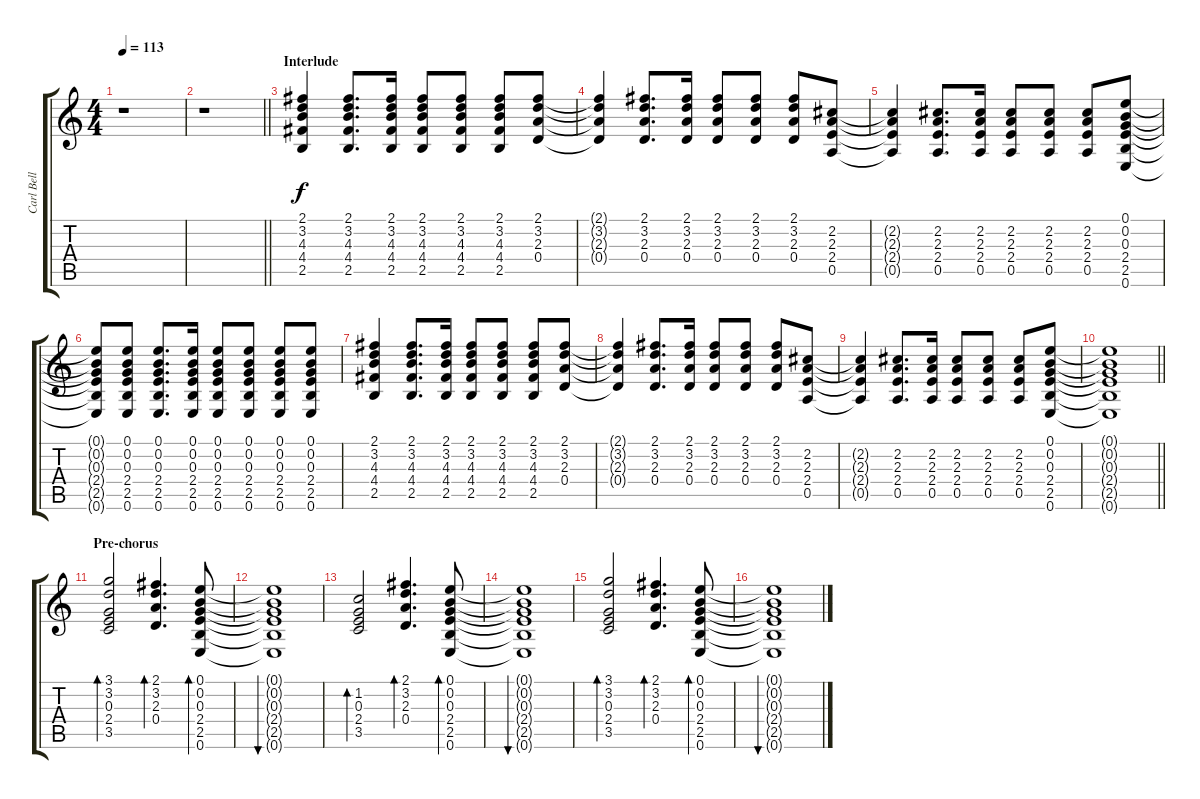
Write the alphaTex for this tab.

\track ("Carl Bell (Rhythm Guitar)" "Carl Bell ") {instrument acousticguitarsteel}
\staff {score tabs}
\tuning (E4 B3 G3 D3 A2 E2) {hide}
\ts (4 4)
\tempo 113
\clef g2
\ks c
r.1{dy f} |
\barLineRight lightlight
r.1 |
\section ("" "Interlude")
(2.1 3.2 4.3 4.4 2.5).4{volume 13 instrument acousticguitarsteel} (2.1 3.2 4.3 4.4 2.5).8{d} (2.1 3.2 4.3 4.4 2.5).16 (2.1 3.2 4.3 4.4 2.5).8 (2.1 3.2 4.3 4.4 2.5).8 (2.1 3.2 4.3 4.4 2.5).8 (2.1 3.2 2.3 0.4).8 |
(2.1{t} 3.2{t} 2.3{t} 0.4{t}).4 (2.1 3.2 2.3 0.4).8{d} (2.1 3.2 2.3 0.4).16 (2.1 3.2 2.3 0.4).8 (2.1 3.2 2.3 0.4).8 (2.1 3.2 2.3 0.4).8 (2.2 2.3 2.4 0.5).8 |
(2.2{t} 2.3{t} 2.4{t} 0.5{t}).4 (2.2 2.3 2.4 0.5).8{d} (2.2 2.3 2.4 0.5).16 (2.2 2.3 2.4 0.5).8 (2.2 2.3 2.4 0.5).8 (2.2 2.3 2.4 0.5).8 (0.1 0.2 0.3 2.4 2.5 0.6).8 |
(0.1{t} 0.2{t} 0.3{t} 2.4{t} 2.5{t} 0.6{t}).8 (0.1 0.2 0.3 2.4 2.5 0.6).8 (0.1 0.2 0.3 2.4 2.5 0.6).8{d} (0.1 0.2 0.3 2.4 2.5 0.6).16 (0.1 0.2 0.3 2.4 2.5 0.6).8 (0.1 0.2 0.3 2.4 2.5 0.6).8 (0.1 0.2 0.3 2.4 2.5 0.6).8 (0.1 0.2 0.3 2.4 2.5 0.6).8 |
(2.1 3.2 4.3 4.4 2.5).4 (2.1 3.2 4.3 4.4 2.5).8{d} (2.1 3.2 4.3 4.4 2.5).16 (2.1 3.2 4.3 4.4 2.5).8 (2.1 3.2 4.3 4.4 2.5).8 (2.1 3.2 4.3 4.4 2.5).8 (2.1 3.2 2.3 0.4).8 |
(2.1{t} 3.2{t} 2.3{t} 0.4{t}).4 (2.1 3.2 2.3 0.4).8{d} (2.1 3.2 2.3 0.4).16 (2.1 3.2 2.3 0.4).8 (2.1 3.2 2.3 0.4).8 (2.1 3.2 2.3 0.4).8 (2.2 2.3 2.4 0.5).8 |
(2.2{t} 2.3{t} 2.4{t} 0.5{t}).4 (2.2 2.3 2.4 0.5).8{d} (2.2 2.3 2.4 0.5).16 (2.2 2.3 2.4 0.5).8 (2.2 2.3 2.4 0.5).8 (2.2 2.3 2.4 0.5).8 (0.1 0.2 0.3 2.4 2.5 0.6).8 |
\barLineRight lightlight
(0.1{t} 0.2{t} 0.3{t} 2.4{t} 2.5{t} 0.6{t}).1 |
\section ("" "Pre-chorus")
(3.1 3.2 0.3 2.4 3.5).2{bd 120} (2.1 3.2 2.3 0.4).4{d bd 120} (0.1 0.2 0.3 2.4 2.5 0.6).8{bd 120} |
(0.1{t} 0.2{t} 0.3{t} 2.4{t} 2.5{t} 0.6{t}).1{bu 120} |
(1.2 0.3 2.4 3.5).2{bd 120} (2.1 3.2 2.3 0.4).4{d bd 120} (0.1 0.2 0.3 2.4 2.5 0.6).8{bd 120} |
(0.1{t} 0.2{t} 0.3{t} 2.4{t} 2.5{t} 0.6{t}).1{bu 120} |
(3.1 3.2 0.3 2.4 3.5).2{bd 120} (2.1 3.2 2.3 0.4).4{d bd 120} (0.1 0.2 0.3 2.4 2.5 0.6).8{bd 120} |
(0.1{t} 0.2{t} 0.3{t} 2.4{t} 2.5{t} 0.6{t}).1{bu 120}
